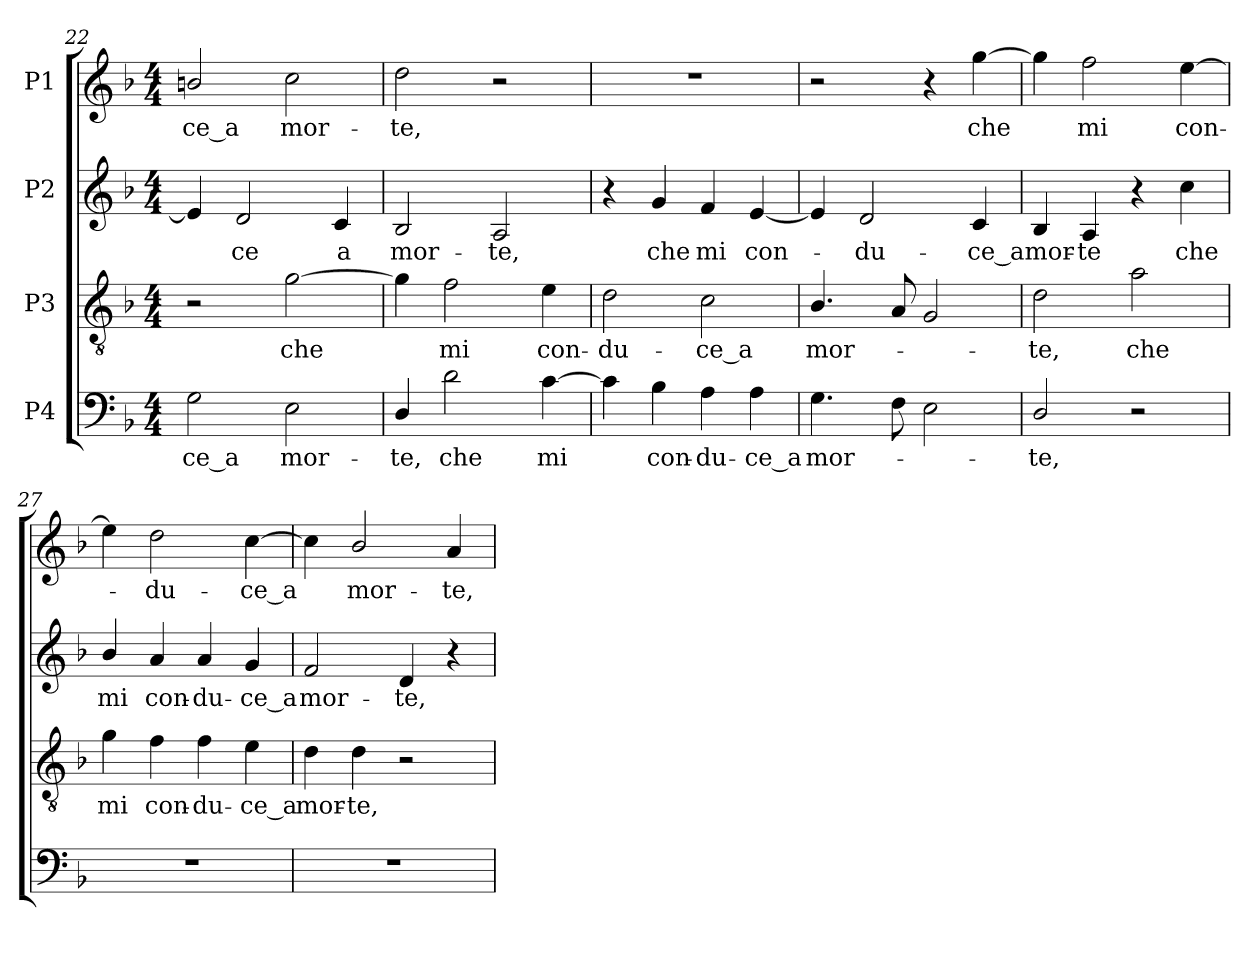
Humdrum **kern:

**kern	**text	**kern	**text	**kern	**text	**kern	**text
*part4	*part4	*part3	*part3	*part2	*part2	*part1	*part1
*staff4	*staff4	*staff3	*staff3	*staff2	*staff2	*staff1	*staff1
*I"P4	*	*I"P3	*	*I"P2	*	*I"P1	*
*clefF4	*	*clefGv2	*	*clefG2	*	*clefG2	*
*	*	*ITrd7c12	*	*	*	*	*
*k[b-]	*	*k[b-]	*	*k[b-]	*	*k[b-]	*
*F:	*	*F:	*	*F:	*	*F:	*
*M4/4	*	*M4/4	*	*M4/4	*	*M4/4	*
=22	=22	=22	=22	=22	=22	=22	=22
!	!LO:LY:b:color=#000000	!	!	!	!	!	!
!	!	!	!	!	!	!	!LO:LY:b:color=#000000
2Gi\	-ce_a	2r	.	4ei/]	.	2bni/	-ce_a
!	!	!	!	!	!LO:LY:b:color=#000000	!	!
.	.	.	.	2di/	ce	.	.
!	!LO:LY:b:color=#000000	!	!	!	!	!	!
!	!	!	!LO:LY:b:color=#000000	!	!	!	!
!	!	!	!	!	!	!	!LO:LY:b:color=#000000
2Ei\	mor-	[2Gi\	che	.	.	2cci\	mor-
!	!	!	!	!	!LO:LY:b:color=#000000	!	!
.	.	.	.	4ci/	a	.	.
=23	=23	=23	=23	=23	=23	=23	=23
!	!LO:LY:b:color=#000000	!	!	!	!	!	!
!	!	!	!	!	!LO:LY:b:color=#000000	!	!
!	!	!	!	!	!	!	!LO:LY:b:color=#000000
4Di/	-te,	4Gi\]	.	2B-i/	mor-	2ddi\	-te,
!	!LO:LY:b:color=#000000	!	!	!	!	!	!
!	!	!	!LO:LY:b:color=#000000	!	!	!	!
2di\	che	2Fi\	mi	.	.	.	.
!	!	!	!	!	!LO:LY:b:color=#000000	!	!
.	.	.	.	2Ai/	-te,	2r	.
!	!LO:LY:b:color=#000000	!	!	!	!	!	!
!	!	!	!LO:LY:b:color=#000000	!	!	!	!
[4ci\	mi	4Ei\	con-	.	.	.	.
!!LO:LB:g=z
=24	=24	=24	=24	=24	=24	=24	=24
!	!	!	!LO:LY:b:color=#000000	!	!	!	!
4ci\]	.	2Di\	-du-	4r	.	1r	.
!	!LO:LY:b:color=#000000	!	!	!	!	!	!
!	!	!	!	!	!LO:LY:b:color=#000000	!	!
4B-i\	con-	.	.	4gi/	che	.	.
!	!LO:LY:b:color=#000000	!	!	!	!	!	!
!	!	!	!LO:LY:b:color=#000000	!	!	!	!
!	!	!	!	!	!LO:LY:b:color=#000000	!	!
4Ai\	-du-	2Ci\	-ce_a	4fi/	mi	.	.
!	!LO:LY:b:color=#000000	!	!	!	!	!	!
!	!	!	!	!	!LO:LY:b:color=#000000	!	!
4Ai\	-ce_a	.	.	[4ei/	con-	.	.
=25	=25	=25	=25	=25	=25	=25	=25
!	!LO:LY:b:color=#000000	!	!	!	!	!	!
!	!	!	!LO:LY:b:color=#000000	!	!	!	!
4.Gi\	mor-	4.BB-i/	mor-	4ei/]	.	2r	.
!	!	!	!	!	!LO:LY:b:color=#000000	!	!
.	.	.	.	2di/	-du-	.	.
8Fi\	.	8AAi/	.	.	.	.	.
2Ei\	.	2GGi/	.	.	.	4r	.
!	!	!	!	!	!LO:LY:b:color=#000000	!	!
!	!	!	!	!	!	!	!LO:LY:b:color=#000000
.	.	.	.	4ci/	-ce_a	[4ggi\	che
=26	=26	=26	=26	=26	=26	=26	=26
!	!LO:LY:b:color=#000000	!	!	!	!	!	!
!	!	!	!LO:LY:b:color=#000000	!	!	!	!
!	!	!	!	!	!LO:LY:b:color=#000000	!	!
2Di/	-te,	2Di\	-te,	4B-i/	mor-	4ggi\]	.
!	!	!	!	!	!LO:LY:b:color=#000000	!	!
!	!	!	!	!	!	!	!LO:LY:b:color=#000000
.	.	.	.	4Ai/	-te	2ffi\	mi
!	!	!	!LO:LY:b:color=#000000	!	!	!	!
2r	.	2Ai\	che	4r	.	.	.
!	!	!	!	!	!LO:LY:b:color=#000000	!	!
!	!	!	!	!	!	!	!LO:LY:b:color=#000000
.	.	.	.	4cci\	che	[4eei\	con-
=27	=27	=27	=27	=27	=27	=27	=27
!	!	!	!LO:LY:b:color=#000000	!	!	!	!
!	!	!	!	!	!LO:LY:b:color=#000000	!	!
1r	.	4Gi\	mi	4b-i/	mi	4eei\]	.
!	!	!	!LO:LY:b:color=#000000	!	!	!	!
!	!	!	!	!	!LO:LY:b:color=#000000	!	!
!	!	!	!	!	!	!	!LO:LY:b:color=#000000
.	.	4Fi\	con-	4ai/	con-	2ddi\	-du-
!	!	!	!LO:LY:b:color=#000000	!	!	!	!
!	!	!	!	!	!LO:LY:b:color=#000000	!	!
.	.	4Fi\	-du-	4ai/	-du-	.	.
!	!	!	!LO:LY:b:color=#000000	!	!	!	!
!	!	!	!	!	!LO:LY:b:color=#000000	!	!
!	!	!	!	!	!	!	!LO:LY:b:color=#000000
.	.	4Ei\	-ce_a	4gi/	-ce_a	[4cci\	-ce_a
=28	=28	=28	=28	=28	=28	=28	=28
!	!	!	!LO:LY:b:color=#000000	!	!	!	!
!	!	!	!	!	!LO:LY:b:color=#000000	!	!
1r	.	4Di\	mor-	2fi/	mor-	4cci\]	.
!	!	!	!LO:LY:b:color=#000000	!	!	!	!
!	!	!	!	!	!	!	!LO:LY:b:color=#000000
.	.	4Di\	-te,	.	.	2b-i/	mor-
!	!	!	!	!	!LO:LY:b:color=#000000	!	!
.	.	2r	.	4di/	-te,	.	.
!	!	!	!	!	!	!	!LO:LY:b:color=#000000
.	.	.	.	4r	.	4ai/	-te,
=	=	=	=	=	=	=	=
*-	*-	*-	*-	*-	*-	*-	*-
